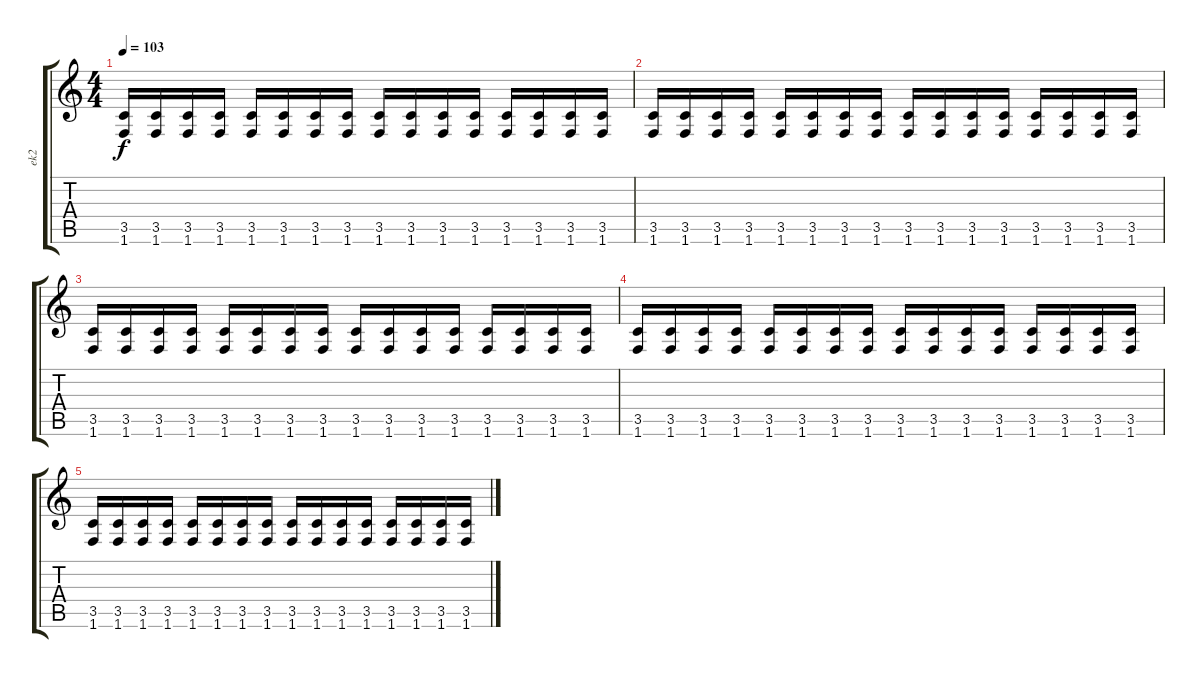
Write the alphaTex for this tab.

\track ("ek2" "ek2") {instrument overdrivenguitar}
\staff {score tabs}
\tuning (E4 B3 G3 D3 A2 E2) {hide}
\ts (4 4)
\tempo 103
\clef g2
\ks c
(3.5 1.6).16{dy f} (3.5 1.6).16 (3.5 1.6).16 (3.5 1.6).16 (3.5 1.6).16 (3.5 1.6).16 (3.5 1.6).16 (3.5 1.6).16 (3.5 1.6).16 (3.5 1.6).16 (3.5 1.6).16 (3.5 1.6).16 (3.5 1.6).16 (3.5 1.6).16 (3.5 1.6).16 (3.5 1.6).16 |
(3.5 1.6).16 (3.5 1.6).16 (3.5 1.6).16 (3.5 1.6).16 (3.5 1.6).16 (3.5 1.6).16 (3.5 1.6).16 (3.5 1.6).16 (3.5 1.6).16 (3.5 1.6).16 (3.5 1.6).16 (3.5 1.6).16 (3.5 1.6).16 (3.5 1.6).16 (3.5 1.6).16 (3.5 1.6).16 |
(3.5 1.6).16 (3.5 1.6).16 (3.5 1.6).16 (3.5 1.6).16 (3.5 1.6).16 (3.5 1.6).16 (3.5 1.6).16 (3.5 1.6).16 (3.5 1.6).16 (3.5 1.6).16 (3.5 1.6).16 (3.5 1.6).16 (3.5 1.6).16 (3.5 1.6).16 (3.5 1.6).16 (3.5 1.6).16 |
(3.5 1.6).16{volume 0} (3.5 1.6).16 (3.5 1.6).16 (3.5 1.6).16 (3.5 1.6).16 (3.5 1.6).16 (3.5 1.6).16 (3.5 1.6).16 (3.5 1.6).16 (3.5 1.6).16 (3.5 1.6).16 (3.5 1.6).16 (3.5 1.6).16 (3.5 1.6).16 (3.5 1.6).16 (3.5 1.6).16 |
(3.5 1.6).16 (3.5 1.6).16 (3.5 1.6).16 (3.5 1.6).16 (3.5 1.6).16 (3.5 1.6).16 (3.5 1.6).16 (3.5 1.6).16 (3.5 1.6).16 (3.5 1.6).16 (3.5 1.6).16 (3.5 1.6).16 (3.5 1.6).16 (3.5 1.6).16 (3.5 1.6).16 (3.5 1.6).16
